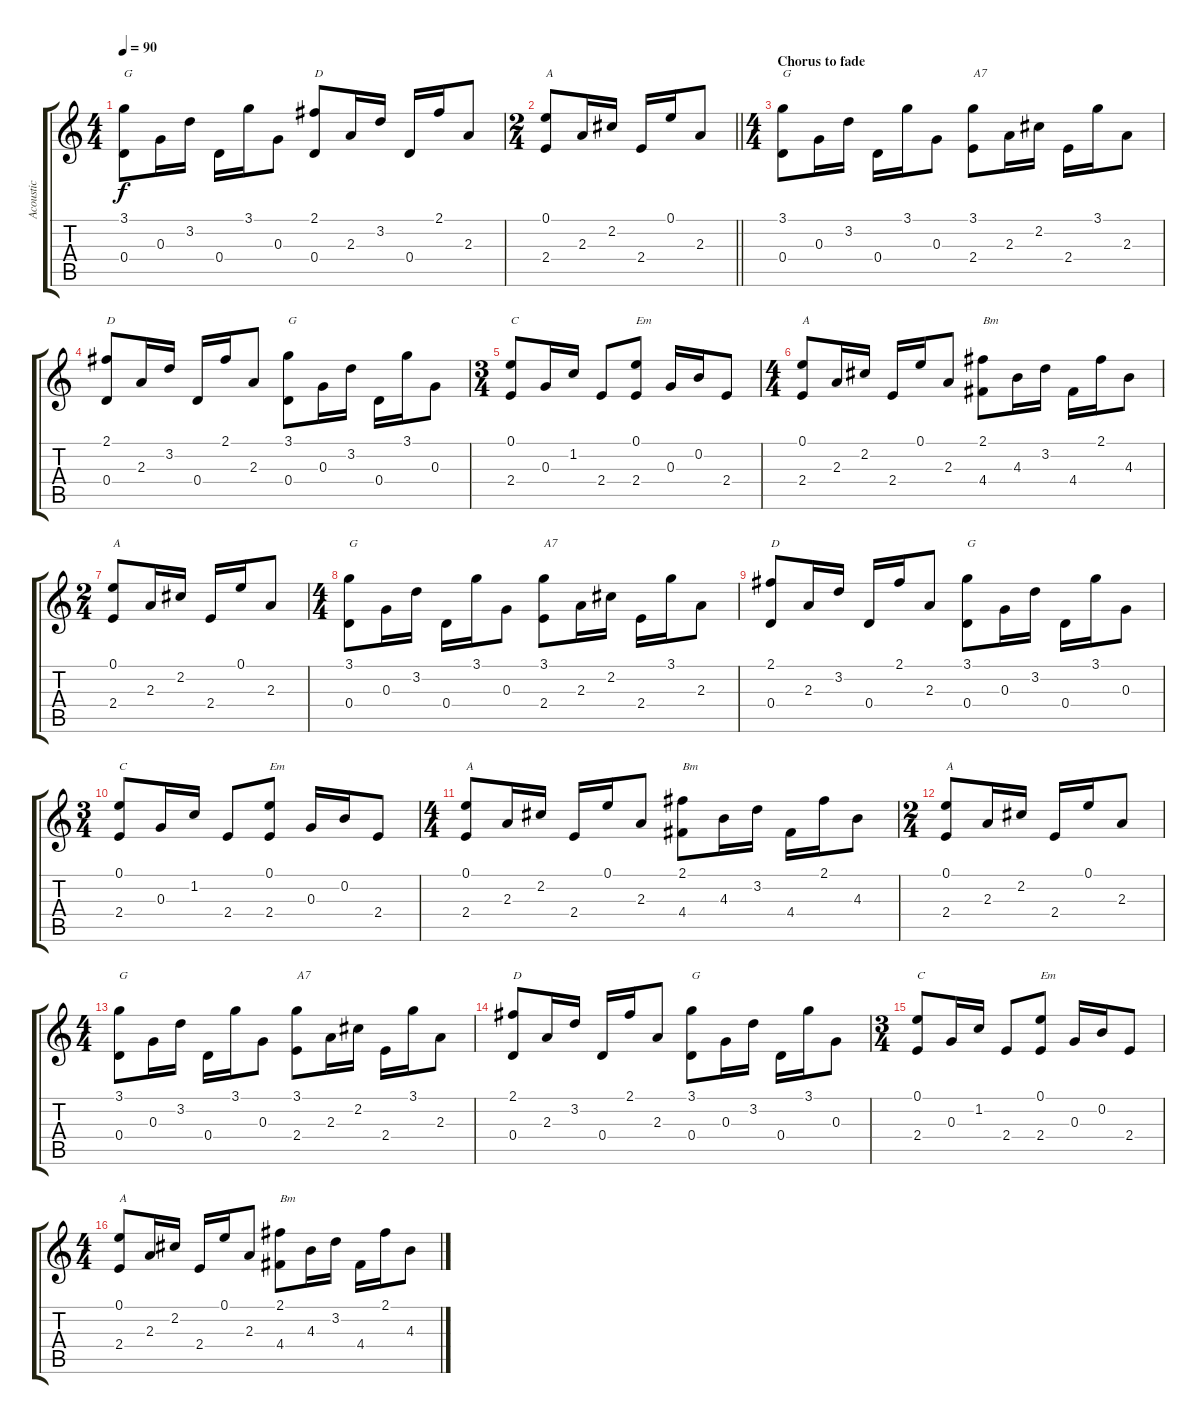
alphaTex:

\track ("Acoustic" "Acoustic") {instrument acousticguitarsteel}
\staff {score tabs}
\tuning (E4 B3 G3 D3 A2 E2) {hide}
\ts (4 4)
\tempo 90
\clef g2
\ks c
(3.1 0.4).8{txt "G" dy f} 0.3.16 3.2.16 0.4.16 3.1.16 0.3.8 (2.1 0.4).8{txt "D"} 2.3.16 3.2.16 0.4.16 2.1.16 2.3.8 |
\ts (2 4)
\barLineRight lightlight
(0.1 2.4).8{txt "A"} 2.3.16 2.2.16 2.4.16 0.1.16 2.3.8 |
\ts (4 4)
\section ("" "Chorus to fade")
(3.1 0.4).8{txt "G"} 0.3.16 3.2.16 0.4.16 3.1.16 0.3.8 (3.1 2.4).8{txt "A7"} 2.3.16 2.2.16 2.4.16 3.1.16 2.3.8 |
(2.1 0.4).8{txt "D"} 2.3.16 3.2.16 0.4.16 2.1.16 2.3.8 (3.1 0.4).8{txt "G"} 0.3.16 3.2.16 0.4.16 3.1.16 0.3.8 |
\ts (3 4)
(0.1 2.4).8{txt "C"} 0.3.16 1.2.16 2.4.8 (0.1 2.4).8{txt "Em"} 0.3.16 0.2.16 2.4.8 |
\ts (4 4)
(0.1 2.4).8{txt "A"} 2.3.16 2.2.16 2.4.16 0.1.16 2.3.8 (2.1 4.4).8{txt "Bm"} 4.3.16 3.2.16 4.4.16 2.1.16 4.3.8 |
\ts (2 4)
(0.1 2.4).8{txt "A"} 2.3.16 2.2.16 2.4.16 0.1.16 2.3.8 |
\ts (4 4)
(3.1 0.4).8{txt "G"} 0.3.16 3.2.16 0.4.16 3.1.16 0.3.8 (3.1 2.4).8{txt "A7"} 2.3.16 2.2.16 2.4.16 3.1.16 2.3.8 |
(2.1 0.4).8{txt "D"} 2.3.16 3.2.16 0.4.16 2.1.16 2.3.8 (3.1 0.4).8{txt "G"} 0.3.16 3.2.16 0.4.16 3.1.16 0.3.8 |
\ts (3 4)
(0.1 2.4).8{txt "C"} 0.3.16 1.2.16 2.4.8 (0.1 2.4).8{txt "Em"} 0.3.16 0.2.16 2.4.8 |
\ts (4 4)
(0.1 2.4).8{txt "A"} 2.3.16 2.2.16 2.4.16 0.1.16 2.3.8 (2.1 4.4).8{txt "Bm"} 4.3.16 3.2.16 4.4.16 2.1.16 4.3.8 |
\ts (2 4)
(0.1 2.4).8{txt "A"} 2.3.16 2.2.16 2.4.16 0.1.16 2.3.8 |
\ts (4 4)
(3.1 0.4).8{txt "G"} 0.3.16 3.2.16 0.4.16 3.1.16 0.3.8 (3.1 2.4).8{txt "A7"} 2.3.16 2.2.16 2.4.16 3.1.16 2.3.8 |
(2.1 0.4).8{txt "D"} 2.3.16 3.2.16 0.4.16 2.1.16 2.3.8 (3.1 0.4).8{txt "G"} 0.3.16 3.2.16 0.4.16 3.1.16 0.3.8 |
\ts (3 4)
(0.1 2.4).8{txt "C"} 0.3.16 1.2.16 2.4.8 (0.1 2.4).8{txt "Em"} 0.3.16 0.2.16 2.4.8 |
\ts (4 4)
(0.1 2.4).8{txt "A"} 2.3.16 2.2.16 2.4.16 0.1.16 2.3.8 (2.1 4.4).8{txt "Bm"} 4.3.16 3.2.16 4.4.16 2.1.16 4.3.8
